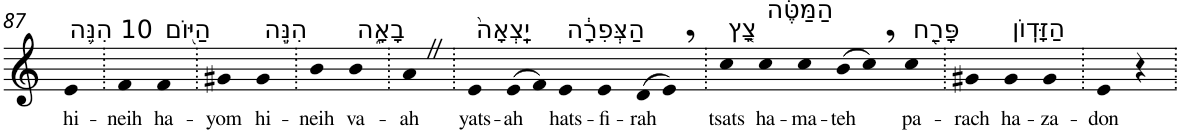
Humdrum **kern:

**kern	**text
*part1	*part1
*staff1	*staff1
*I"Piano	*
*I'Pno	*
!!LO:PB:g=z
*clefG2	*
*k[]	*
=87	=87
!LO:TX:a:t=10 הִנֵּ֥ה	!
!	!LO:LY:b
4e	hi-
=88.	=88.
!	!LO:LY:b
4f	-neih
!LO:TX:a:t=הַיּ֖וֹם	!
!	!LO:LY:b
4f	ha-
=89.	=89.
!	!LO:LY:b
4g#X	-yom
!LO:TX:a:t=הִנֵּ֣ה	!
!	!LO:LY:b
4g#	hi-
=90.	=90.
!	!LO:LY:b
4b	-neih
!LO:TX:a:t=בָאָ֑ה	!
!	!LO:LY:b
4b	va-
=91.	=91.
!	!LO:LY:b
4aZ	-ah
=92.	=92.
!LO:TX:a:t=יָֽצְאָה֙	!
!	!LO:LY:b
4e	yats-
!	!LO:LY:b
(>8e	-ah
8f)	.
!LO:TX:a:t=הַצְּפִרָ֔ה	!
!	!LO:LY:b
4e	hats-
!	!LO:LY:b
4e	-fi-
!	!LO:LY:b
(>8d	-rah
8e,)	.
=93.	=93.
!LO:TX:a:t=צָ֚ץ	!
!	!LO:LY:b
4cc	tsats
!LO:TX:a:t=הַמַּטֶּ֔ה	!
!	!LO:LY:b
4cc	ha-
!	!LO:LY:b
4cc	-ma-
!	!LO:LY:b
(>8b	-teh
8cc,)	.
!LO:TX:a:t=פָּרַ֖ח	!
!	!LO:LY:b
4cc	pa-
=94.	=94.
!	!LO:LY:b
4g#X	-rach
!LO:TX:a:t=הַזָּדֽוֹן	!
!	!LO:LY:b
4g#	ha-
!	!LO:LY:b
4g#	-za-
=95.	=95.
!	!LO:LY:b
4e	-don
4r	.
=.	=.
*-	*-
